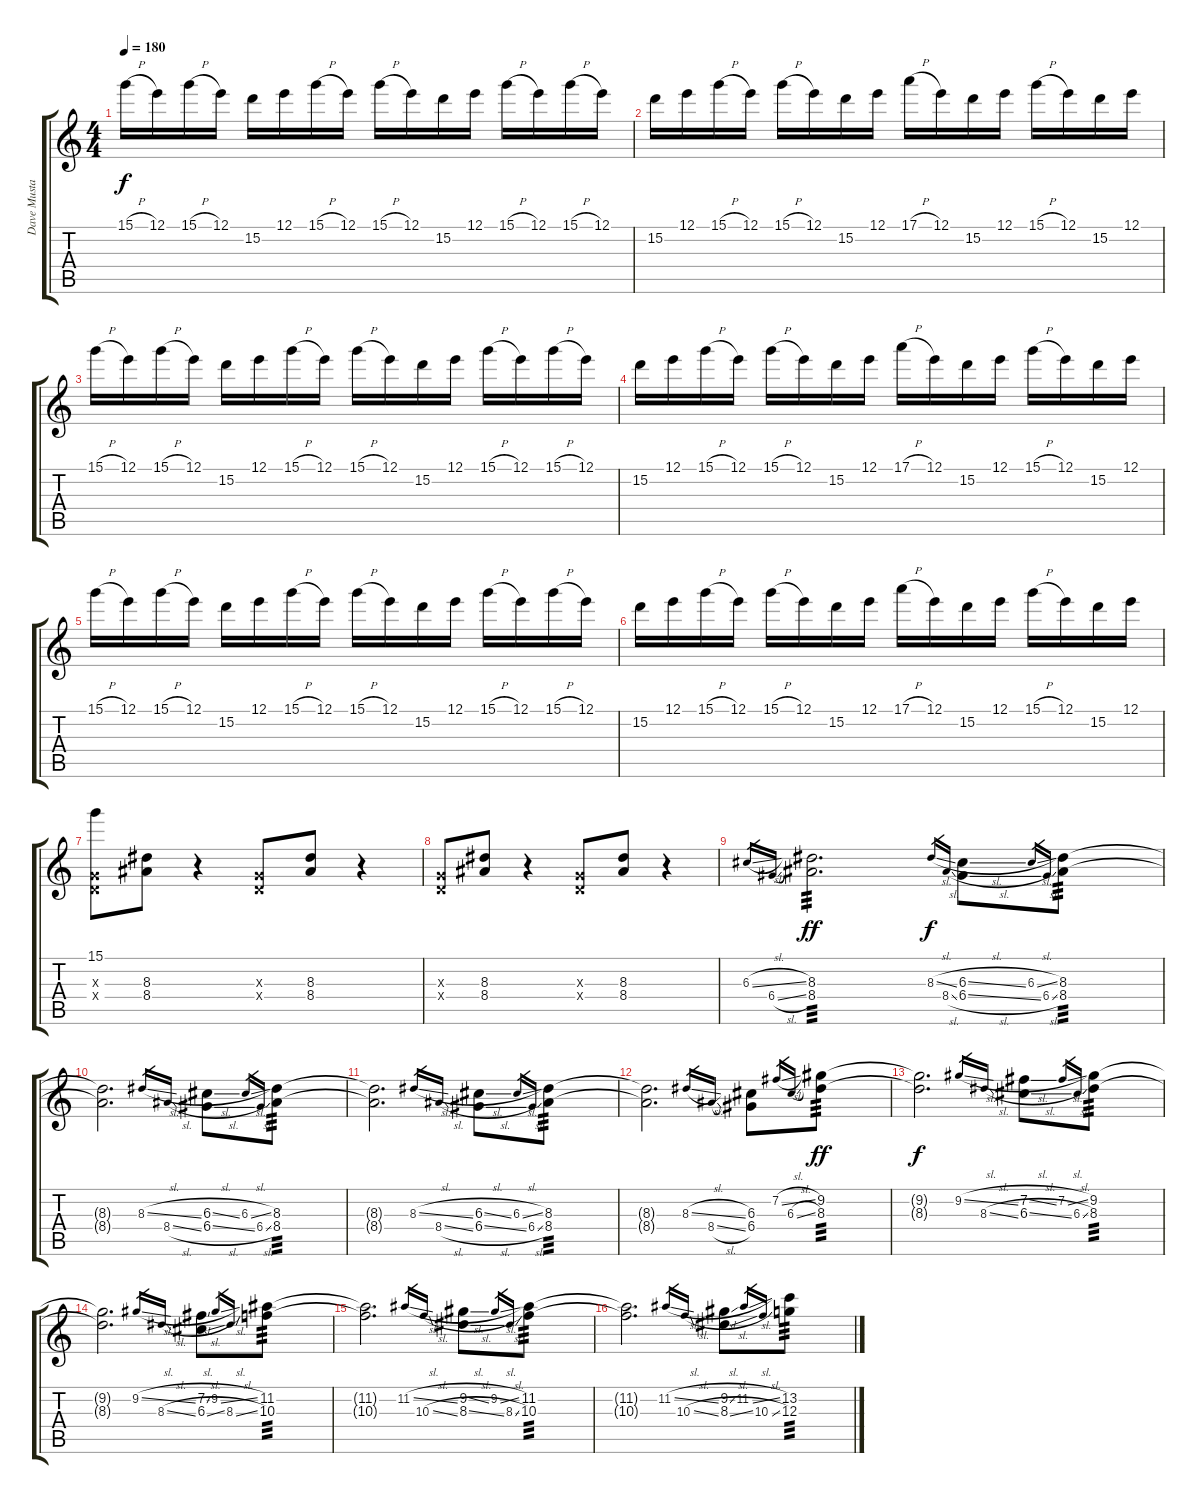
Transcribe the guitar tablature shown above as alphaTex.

\track ("Dave Mustaine" "Dave Musta") {instrument distortionguitar}
\staff {score tabs}
\tuning (E4 B3 G3 D3 A2 E2) {hide}
\ts (4 4)
\tempo 180
\clef g2
\ks c
15.1{h}.16{dy f} 12.1.16 15.1{h}.16 12.1.16 15.2.16 12.1.16 15.1{h}.16 12.1.16 15.1{h}.16 12.1.16 15.2.16 12.1.16 15.1{h}.16 12.1.16 15.1{h}.16 12.1.16 |
15.2.16 12.1.16 15.1{h}.16 12.1.16 15.1{h}.16 12.1.16 15.2.16 12.1.16 17.1{h}.16 12.1.16 15.2.16 12.1.16 15.1{h}.16 12.1.16 15.2.16 12.1.16 |
15.1{h}.16 12.1.16 15.1{h}.16 12.1.16 15.2.16 12.1.16 15.1{h}.16 12.1.16 15.1{h}.16 12.1.16 15.2.16 12.1.16 15.1{h}.16 12.1.16 15.1{h}.16 12.1.16 |
15.2.16 12.1.16 15.1{h}.16 12.1.16 15.1{h}.16 12.1.16 15.2.16 12.1.16 17.1{h}.16 12.1.16 15.2.16 12.1.16 15.1{h}.16 12.1.16 15.2.16 12.1.16 |
15.1{h}.16 12.1.16 15.1{h}.16 12.1.16 15.2.16 12.1.16 15.1{h}.16 12.1.16 15.1{h}.16 12.1.16 15.2.16 12.1.16 15.1{h}.16 12.1.16 15.1{h}.16 12.1.16 |
15.2.16 12.1.16 15.1{h}.16 12.1.16 15.1{h}.16 12.1.16 15.2.16 12.1.16 17.1{h}.16 12.1.16 15.2.16 12.1.16 15.1{h}.16 12.1.16 15.2.16 12.1.16 |
(15.1 0.3{x} 0.4{x}).8 (8.3 8.4).8 r.4 (0.3{x} 0.4{x}).8{volume 10} (8.3 8.4).8 r.4 |
(0.3{x} 0.4{x}).8{volume 6} (8.3 8.4).8 r.4 (0.3{x} 0.4{x}).8{volume 2} (8.3 8.4).8 r.4 |
6.3{sl}.16{gr} 6.4{sl}.16{gr} (8.3 8.4).2{d tp 3 dy ff volume 16} 8.3{sl}.16{gr dy f} 8.4{sl}.16{gr} (6.3{sl} 6.4{sl}).8 6.3{sl}.16{gr} 6.4{sl}.16{gr} (8.3 8.4).8{tp 3} |
(8.3{t} 8.4{t}).2{d} 8.3{sl}.16{gr} 8.4{sl}.16{gr} (6.3{sl} 6.4{sl}).8 6.3{sl}.16{gr} 6.4{sl}.16{gr} (8.3 8.4).8{tp 3} |
(8.3{t} 8.4{t}).2{d} 8.3{sl}.16{gr} 8.4{sl}.16{gr} (6.3{sl} 6.4{sl}).8 6.3{sl}.16{gr} 6.4{sl}.16{gr} (8.3 8.4).8{tp 3} |
(8.3{t} 8.4{t}).2{d} 8.3{sl}.16{gr} 8.4{sl}.16{gr} (6.3 6.4).8 7.2{sl}.16{gr} 6.3{sl}.16{gr} (9.2 8.3).8{tp 3 dy ff} |
(9.2{t} 8.3{t}).2{d dy f} 9.2{sl}.16{gr} 8.3{sl}.16{gr} (7.2{sl} 6.3{sl}).8 7.2{sl}.16{gr} 6.3{sl}.16{gr} (9.2 8.3).8{tp 3} |
(9.2{t} 8.3{t}).2{d} 9.2{sl}.16{gr} 8.3{sl}.16{gr} (7.2{sl} 6.3{sl}).8 9.2{sl}.16{gr} 8.3{sl}.16{gr} (11.2 10.3).8{tp 3} |
(11.2{t} 10.3{t}).2{d} 11.2{sl}.16{gr} 10.3{sl}.16{gr} (9.2{sl} 8.3{sl}).8 9.2{sl}.16{gr} 8.3{sl}.16{gr} (11.2 10.3).8{tp 3} |
(11.2{t} 10.3{t}).2{d} 11.2{sl}.16{gr} 10.3{sl}.16{gr} (9.2{sl} 8.3{sl}).8 11.2{sl}.16{gr} 10.3{sl}.16{gr} (13.2 12.3).8{tp 3}
